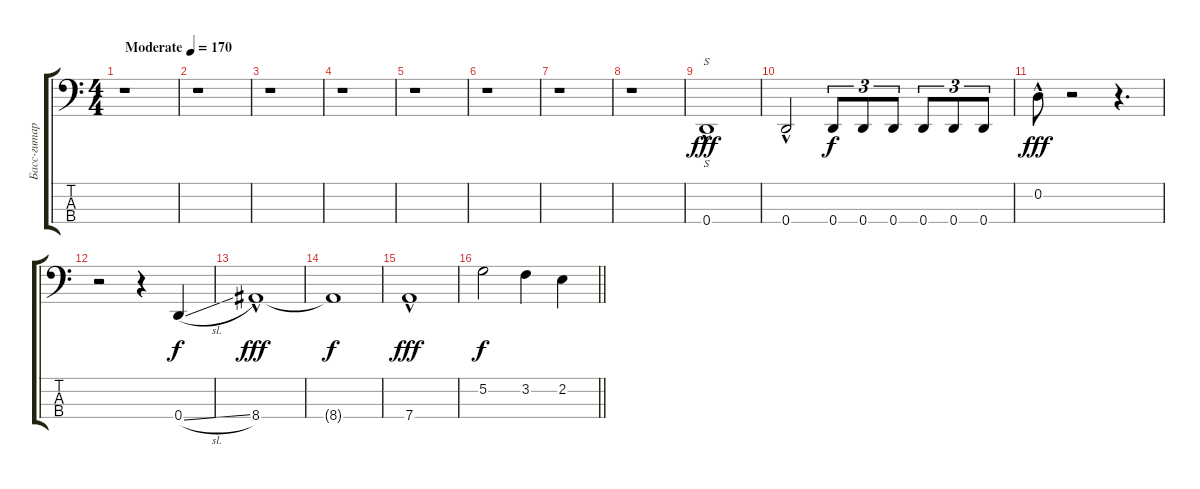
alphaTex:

\track ("Басс-гитара" "Басс-гитар") {instrument slapbass1}
\staff {score tabs}
\tuning (G2 D2 A1 D1) {hide}
\ts (4 4)
\tempo (170 "Moderate")
\clef f4
\ks c
r.1{dy fff instrument slapbass1} |
r.1 |
r.1 |
r.1 |
r.1 |
r.1 |
r.1 |
r.1 |
0.4{hac}.1{s} |
0.4{hac}.2 0.4.8{tu (3 2) dy f} 0.4.8{tu (3 2)} 0.4.8{tu (3 2)} 0.4.8{tu (3 2)} 0.4.8{tu (3 2)} 0.4.8{tu (3 2)} |
0.2{hac}.8{dy fff} r.2 r.4{d} |
r.2 r.4 0.4{sl}.4{dy f} |
8.4{hac}.1{dy fff} |
8.4{t}.1{dy f} |
7.4{hac}.1{dy fff} |
\barLineRight lightlight
5.2.2{dy f} 3.2.4 2.2.4
